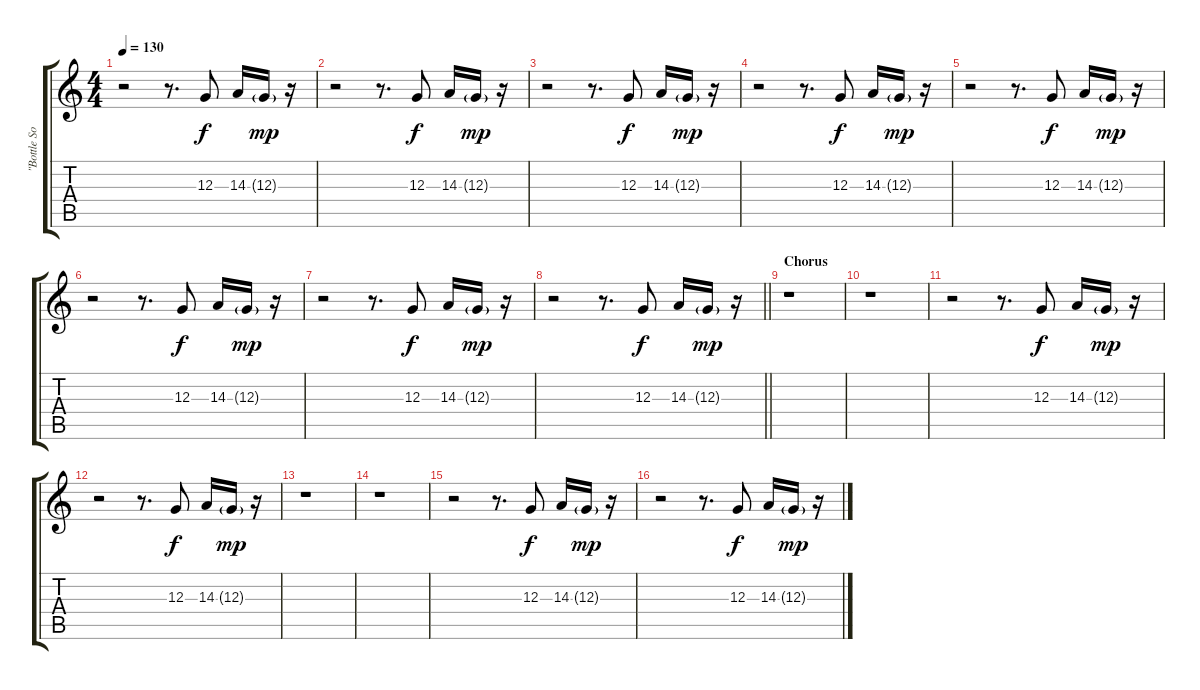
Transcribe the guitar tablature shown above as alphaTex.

\track ("\"Bottle Sound\"" "\"Bottle So") {instrument kalimba}
\staff {score tabs}
\tuning (E4 B3 G3 D3 A2 E2) {hide}
\ts (4 4)
\tempo 130
\clef g2
\ks c
r.2{dy mp} r.8{d} 12.3.8{dy f} 14.3.16 12.3{g}.16{dy mp} r.16 |
r.2 r.8{d} 12.3.8{dy f} 14.3.16 12.3{g}.16{dy mp} r.16 |
r.2 r.8{d} 12.3.8{dy f} 14.3.16 12.3{g}.16{dy mp} r.16 |
r.2 r.8{d} 12.3.8{dy f} 14.3.16 12.3{g}.16{dy mp} r.16 |
r.2 r.8{d} 12.3.8{dy f} 14.3.16 12.3{g}.16{dy mp} r.16 |
r.2 r.8{d} 12.3.8{dy f} 14.3.16 12.3{g}.16{dy mp} r.16 |
r.2 r.8{d} 12.3.8{dy f} 14.3.16 12.3{g}.16{dy mp} r.16 |
\barLineRight lightlight
r.2 r.8{d} 12.3.8{dy f} 14.3.16 12.3{g}.16{dy mp} r.16 |
\section ("" "Chorus")
r.1 |
r.1 |
r.2 r.8{d} 12.3.8{dy f} 14.3.16 12.3{g}.16{dy mp} r.16 |
r.2 r.8{d} 12.3.8{dy f} 14.3.16 12.3{g}.16{dy mp} r.16 |
r.1 |
r.1 |
r.2 r.8{d} 12.3.8{dy f} 14.3.16 12.3{g}.16{dy mp} r.16 |
r.2 r.8{d} 12.3.8{dy f} 14.3.16 12.3{g}.16{dy mp} r.16
